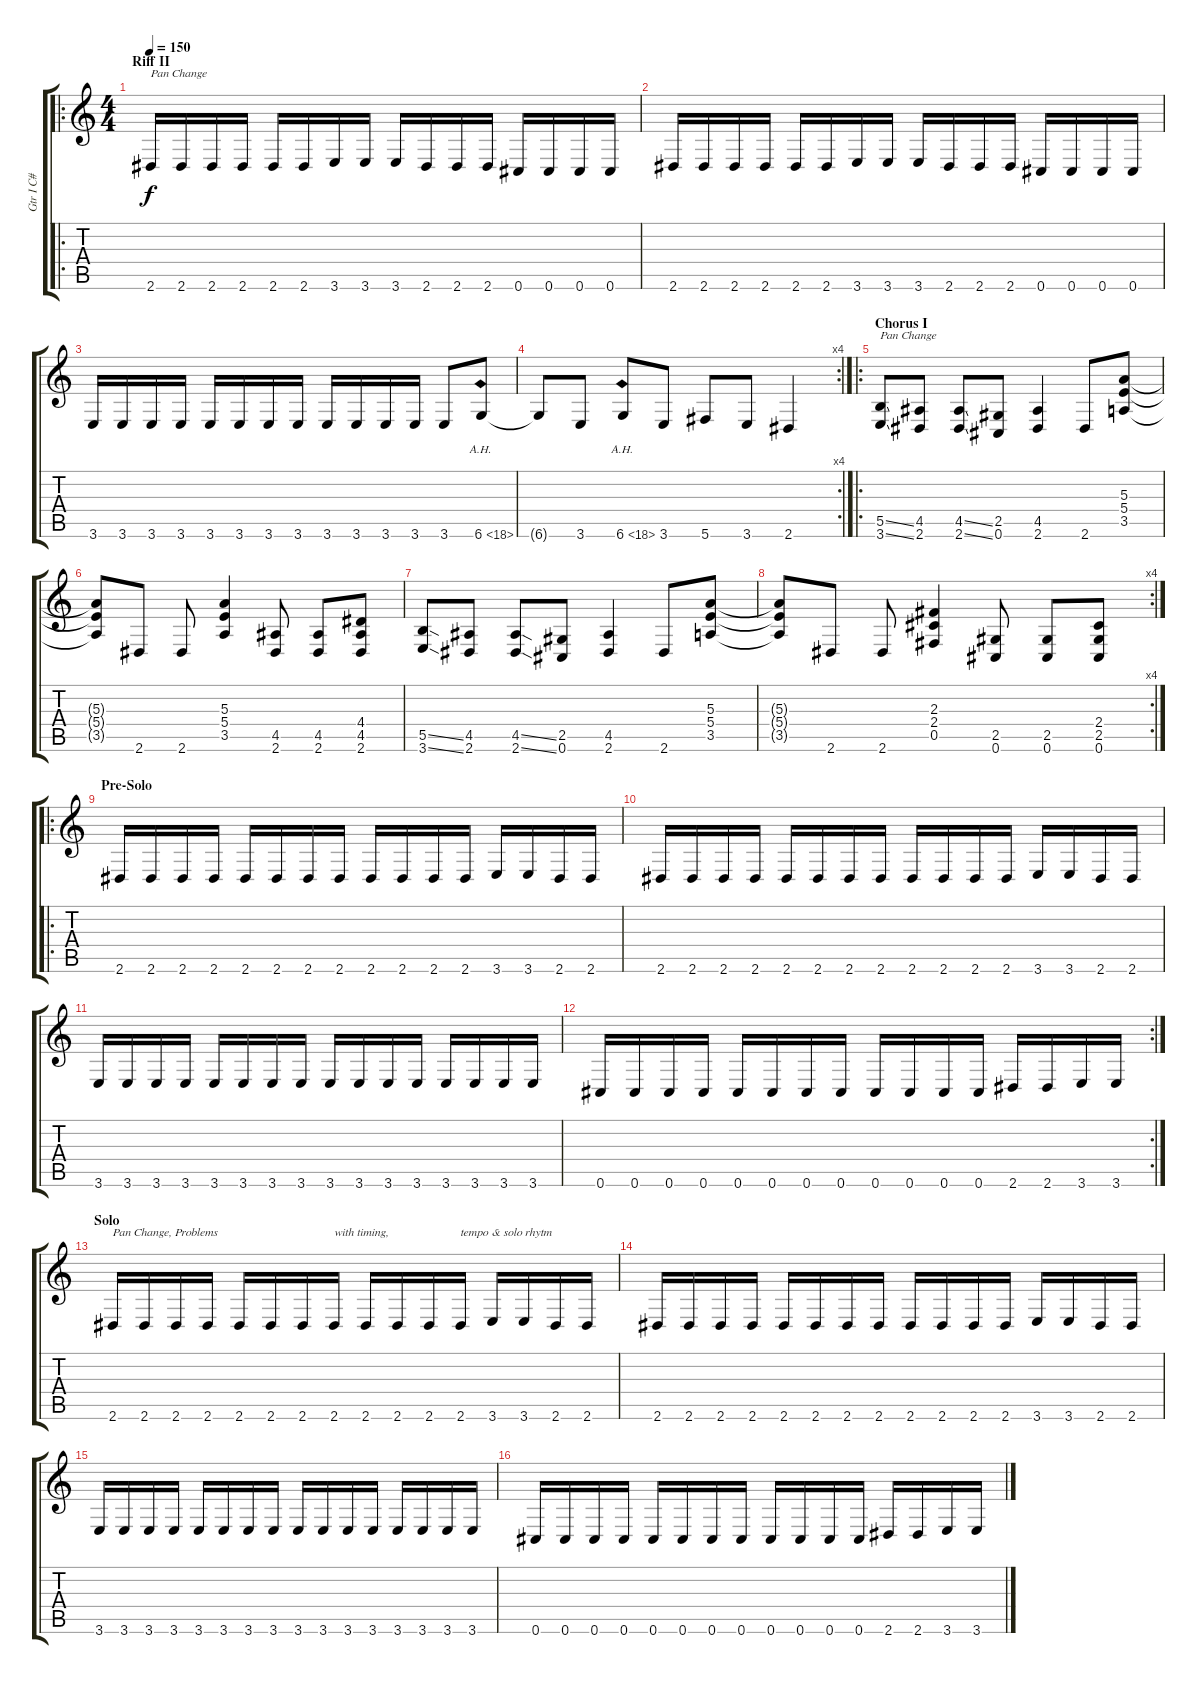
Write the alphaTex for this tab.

\track ("Gtr I C#" "Gtr I C#") {instrument distortionguitar}
\staff {score tabs}
\tuning (Db4 Ab3 E3 B2 Gb2 Db2) {hide}
\ro
\ts (4 4)
\section ("" "Riff II")
\tempo 150
\clef g2
\ks c
2.6.16{txt "Pan Change" dy f balance 14} 2.6.16 2.6.16 2.6.16 2.6.16 2.6.16 3.6.16 3.6.16 3.6.16 2.6.16 2.6.16 2.6.16 0.6.16 0.6.16 0.6.16 0.6.16 |
2.6.16 2.6.16 2.6.16 2.6.16 2.6.16 2.6.16 3.6.16 3.6.16 3.6.16 2.6.16 2.6.16 2.6.16 0.6.16 0.6.16 0.6.16 0.6.16 |
3.6.16 3.6.16 3.6.16 3.6.16 3.6.16 3.6.16 3.6.16 3.6.16 3.6.16 3.6.16 3.6.16 3.6.16 3.6.8 6.6{ah 12}.8 |
\rc 4
6.6{t}.8 3.6.8 6.6{ah 12}.8 3.6.8 5.6.8 3.6.8 2.6.4 |
\ro
\section ("" "Chorus I")
(5.5{ss} 3.6{ss}).8{txt "Pan Change" balance 14} (4.5 2.6).8 (4.5{ss} 2.6{ss}).8 (2.5 0.6).8 (4.5 2.6).4 2.6.8 (5.3 5.4 3.5).8 |
(5.3{t} 5.4{t} 3.5{t}).8 2.6.8 2.6.8 (5.3 5.4 3.5).4 (4.5 2.6).8 (4.5 2.6).8 (4.4 4.5 2.6).8 |
(5.5{ss} 3.6{ss}).8 (4.5 2.6).8 (4.5{ss} 2.6{ss}).8 (2.5 0.6).8 (4.5 2.6).4 2.6.8 (5.3 5.4 3.5).8 |
\rc 4
(5.3{t} 5.4{t} 3.5{t}).8 2.6.8 2.6.8 (2.3 2.4 0.5).4 (2.5 0.6).8 (2.5 0.6).8 (2.4 2.5 0.6).8 |
\ro
\section ("" "Pre-Solo")
2.6.16 2.6.16 2.6.16 2.6.16 2.6.16 2.6.16 2.6.16 2.6.16 2.6.16 2.6.16 2.6.16 2.6.16 3.6.16 3.6.16 2.6.16 2.6.16 |
2.6.16 2.6.16 2.6.16 2.6.16 2.6.16 2.6.16 2.6.16 2.6.16 2.6.16 2.6.16 2.6.16 2.6.16 3.6.16 3.6.16 2.6.16 2.6.16 |
3.6.16 3.6.16 3.6.16 3.6.16 3.6.16 3.6.16 3.6.16 3.6.16 3.6.16 3.6.16 3.6.16 3.6.16 3.6.16 3.6.16 3.6.16 3.6.16 |
\rc 2
0.6.16 0.6.16 0.6.16 0.6.16 0.6.16 0.6.16 0.6.16 0.6.16 0.6.16 0.6.16 0.6.16 0.6.16 2.6.16 2.6.16 3.6.16 3.6.16 |
\section ("" "Solo")
2.6.16{txt "Pan Change, Problems " balance 10} 2.6.16 2.6.16 2.6.16 2.6.16 2.6.16 2.6.16 2.6.16{txt "with timing, "} 2.6.16 2.6.16 2.6.16 2.6.16{txt "tempo & solo rhytm"} 3.6.16 3.6.16 2.6.16 2.6.16 |
2.6.16 2.6.16 2.6.16 2.6.16 2.6.16 2.6.16 2.6.16 2.6.16 2.6.16 2.6.16 2.6.16 2.6.16 3.6.16 3.6.16 2.6.16 2.6.16 |
3.6.16 3.6.16 3.6.16 3.6.16 3.6.16 3.6.16 3.6.16 3.6.16 3.6.16 3.6.16 3.6.16 3.6.16 3.6.16 3.6.16 3.6.16 3.6.16 |
0.6.16 0.6.16 0.6.16 0.6.16 0.6.16 0.6.16 0.6.16 0.6.16 0.6.16 0.6.16 0.6.16 0.6.16 2.6.16 2.6.16 3.6.16 3.6.16
